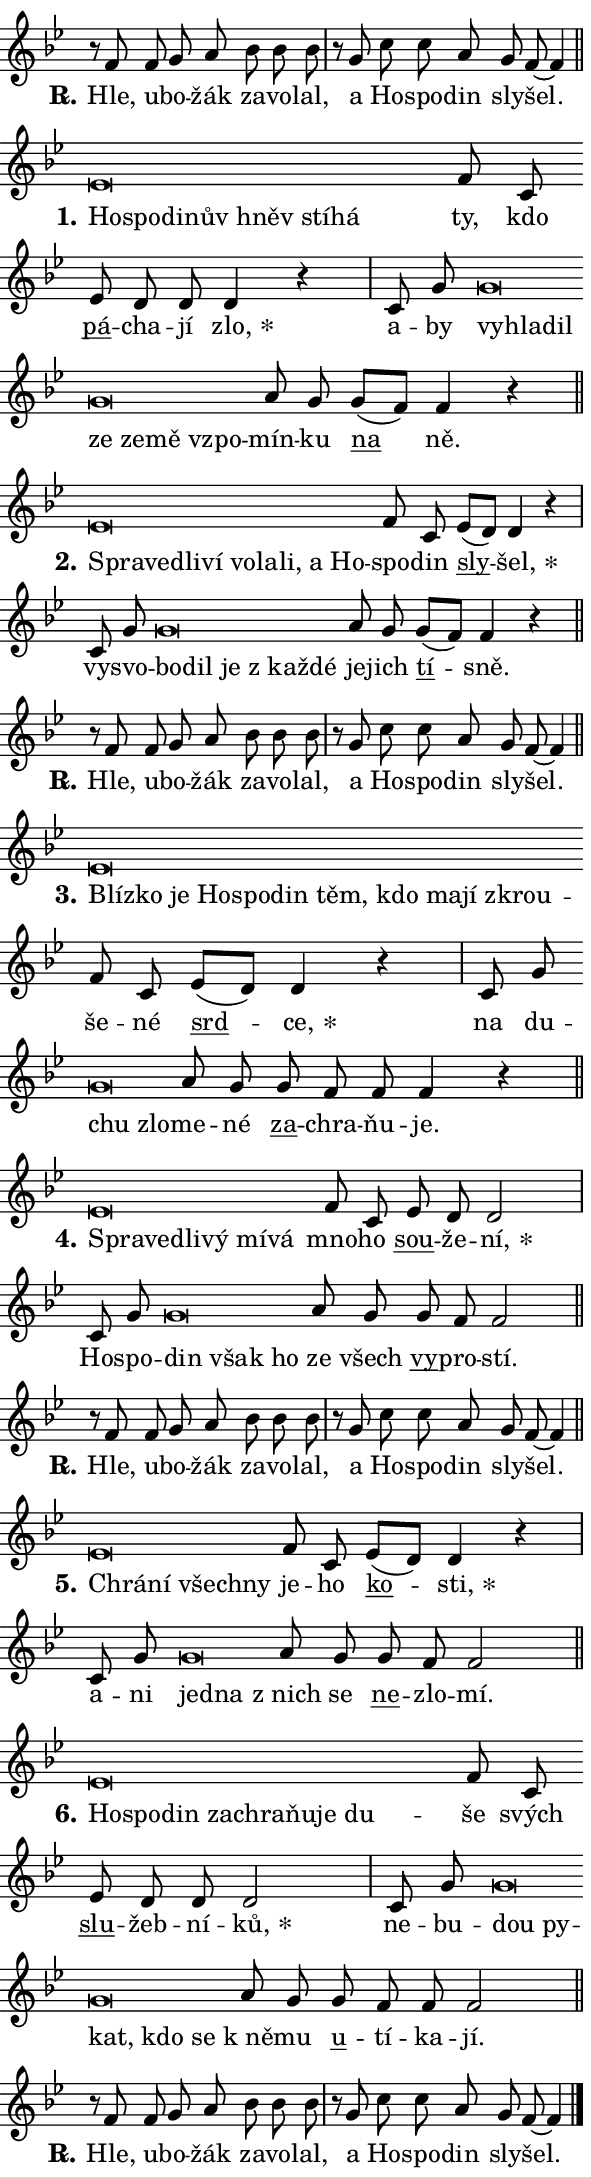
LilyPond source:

\version "2.24.0"
\header { tagline = "" }
\paper {
  indent = 0\cm
  top-margin = 0\cm
  right-margin = 0.13\cm % to fit lyric hyphens
  bottom-margin = 0\cm
  left-margin = 0\cm
  paper-width = 10\cm
  page-breaking = #ly:one-page-breaking
  system-system-spacing.basic-distance = #11
  score-system-spacing.basic-distance = #11
  ragged-last = ##f
}


%% Author: Thomas Morley
%% https://lists.gnu.org/archive/html/lilypond-user/2020-05/msg00002.html
#(define (line-position grob)
"Returns position of @var[grob} in current system:
   @code{'start}, if at first time-step
   @code{'end}, if at last time-step
   @code{'middle} otherwise
"
  (let* ((col (ly:item-get-column grob))
         (ln (ly:grob-object col 'left-neighbor))
         (rn (ly:grob-object col 'right-neighbor))
         (col-to-check-left (if (ly:grob? ln) ln col))
         (col-to-check-right (if (ly:grob? rn) rn col))
         (break-dir-left
           (and
             (ly:grob-property col-to-check-left 'non-musical #f)
             (ly:item-break-dir col-to-check-left)))
         (break-dir-right
           (and
             (ly:grob-property col-to-check-right 'non-musical #f)
             (ly:item-break-dir col-to-check-right))))
        (cond ((eqv? 1 break-dir-left) 'start)
              ((eqv? -1 break-dir-right) 'end)
              (else 'middle))))

#(define (tranparent-at-line-position vctor)
  (lambda (grob)
  "Relying on @code{line-position} select the relevant enry from @var{vctor}.
Used to determine transparency,"
    (case (line-position grob)
      ((end) (not (vector-ref vctor 0)))
      ((middle) (not (vector-ref vctor 1)))
      ((start) (not (vector-ref vctor 2))))))

noteHeadBreakVisibility =
#(define-music-function (break-visibility)(vector?)
"Makes @code{NoteHead}s transparent relying on @var{break-visibility}"
#{
  \override NoteHead.transparent =
    #(tranparent-at-line-position break-visibility)
#})

#(define delete-ledgers-for-transparent-note-heads
  (lambda (grob)
    "Reads whether a @code{NoteHead} is transparent.
If so this @code{NoteHead} is removed from @code{'note-heads} from
@var{grob}, which is supposed to be @code{LedgerLineSpanner}.
As a result ledgers are not printed for this @code{NoteHead}"
    (let* ((nhds-array (ly:grob-object grob 'note-heads))
           (nhds-list
             (if (ly:grob-array? nhds-array)
                 (ly:grob-array->list nhds-array)
                 '()))
           ;; Relies on the transparent-property being done before
           ;; Staff.LedgerLineSpanner.after-line-breaking is executed.
           ;; This is fragile ...
           (to-keep
             (remove
               (lambda (nhd)
                 (ly:grob-property nhd 'transparent #f))
               nhds-list)))
      ;; TODO find a better method to iterate over grob-arrays, similiar
      ;; to filter/remove etc for lists
      ;; For now rebuilt from scratch
      (set! (ly:grob-object grob 'note-heads)  '())
      (for-each
        (lambda (nhd)
          (ly:pointer-group-interface::add-grob grob 'note-heads nhd))
        to-keep))))

squashNotes = {
  \override NoteHead.X-extent = #'(-0.2 . 0.2)
  \override NoteHead.Y-extent = #'(-0.75 . 0)
  \override NoteHead.stencil =
    #(lambda (grob)
       (let ((pos (ly:grob-property grob 'staff-position)))
         (begin
           (if (< pos -7) (display "ERROR: Lower brevis then expected\n") (display ""))
           (if (<= pos -6) ly:text-interface::print ly:note-head::print))))
}
unSquashNotes = {
  \revert NoteHead.X-extent
  \revert NoteHead.Y-extent
  \revert NoteHead.stencil
}

hideNotes = \noteHeadBreakVisibility #begin-of-line-visible
unHideNotes = \noteHeadBreakVisibility #all-visible

% work-around for resetting accidentals
% https://lilypond.org/doc/v2.23/Documentation/notation/displaying-rhythms#unmetered-music
cadenzaMeasure = {
  \cadenzaOff
  \partial 1024 s1024
  \cadenzaOn
}

#(define-markup-command (accent layout props text) (markup?)
  "Underline accented syllable"
  (interpret-markup layout props
    #{\markup \override #'(offset . 4.3) \underline { #text }#}))

responsum = \markup \concat {
  "R" \hspace #-1.05 \path #0.1 #'((moveto 0 0.07) (lineto 0.9 0.8)) \hspace #0.05 "."
}

spaceSize = #0.6828661417322834 % exact space size for TeX Gyre Schola

\layout {
  \context {
    \Staff
    \remove "Time_signature_engraver"
    \override LedgerLineSpanner.after-line-breaking = #delete-ledgers-for-transparent-note-heads
  }
  \context {
    \Lyrics {
      \override LyricSpace.minimum-distance = \spaceSize
      \override LyricText.font-name = #"TeX Gyre Schola"
      \override LyricText.font-size = 1
      \override StanzaNumber.font-name = #"TeX Gyre Schola Bold"
      \override StanzaNumber.font-size = 1
    }
  }
  \context {
    \Score 
    \override NoteHead.text =
      #(lambda (grob) 
        (let ((pos (ly:grob-property grob 'staff-position)))
          #{\markup {
            \combine
              \halign #-0.55 \raise #(if (= pos -6) 0 0.5) \override #'(thickness . 2) \draw-line #'(3.2 . 0)
              \musicglyph "noteheads.sM1"
          }#}))
  }
}

% magnetic-lyrics.ily
%
%   written by
%     Jean Abou Samra <jean@abou-samra.fr>
%     Werner Lemberg <wl@gnu.org>
%
%   adapted by
%     Jiri Hon <jiri.hon@gmail.com>
%
% Version 2022-Apr-15

% https://www.mail-archive.com/lilypond-user@gnu.org/msg149350.html

#(define (Left_hyphen_pointer_engraver context)
   "Collect syllable-hyphen-syllable occurrences in lyrics and store
them in properties.  This engraver only looks to the left.  For
example, if the lyrics input is @code{foo -- bar}, it does the
following.

@itemize @bullet
@item
Set the @code{text} property of the @code{LyricHyphen} grob between
@q{foo} and @q{bar} to @code{foo}.

@item
Set the @code{left-hyphen} property of the @code{LyricText} grob with
text @q{foo} to the @code{LyricHyphen} grob between @q{foo} and
@q{bar}.
@end itemize

Use this auxiliary engraver in combination with the
@code{lyric-@/text::@/apply-@/magnetic-@/offset!} hook."
   (let ((hyphen #f)
         (text #f))
     (make-engraver
      (acknowledgers
       ((lyric-syllable-interface engraver grob source-engraver)
        (set! text grob)))
      (end-acknowledgers
       ((lyric-hyphen-interface engraver grob source-engraver)
        ;(when (not (grob::has-interface grob 'lyric-space-interface))
          (set! hyphen grob)));)
      ((stop-translation-timestep engraver)
       (when (and text hyphen)
         (ly:grob-set-object! text 'left-hyphen hyphen))
       (set! text #f)
       (set! hyphen #f)))))

#(define (lyric-text::apply-magnetic-offset! grob)
   "If the space between two syllables is less than the value in
property @code{LyricText@/.details@/.squash-threshold}, move the right
syllable to the left so that it gets concatenated with the left
syllable.

Use this function as a hook for
@code{LyricText@/.after-@/line-@/breaking} if the
@code{Left_@/hyphen_@/pointer_@/engraver} is active."
   (let ((hyphen (ly:grob-object grob 'left-hyphen #f)))
     (when hyphen
       (let ((left-text (ly:spanner-bound hyphen LEFT)))
         (when (grob::has-interface left-text 'lyric-syllable-interface)
           (let* ((common (ly:grob-common-refpoint grob left-text X))
                  (this-x-ext (ly:grob-extent grob common X))
                  (left-x-ext
                   (begin
                     ;; Trigger magnetism for left-text.
                     (ly:grob-property left-text 'after-line-breaking)
                     (ly:grob-extent left-text common X)))
                  ;; `delta` is the gap width between two syllables.
                  (delta (- (interval-start this-x-ext)
                            (interval-end left-x-ext)))
                  (details (ly:grob-property grob 'details))
                  (threshold (assoc-get 'squash-threshold details 0.2)))
             (when (< delta threshold)
               (let* (;; We have to manipulate the input text so that
                      ;; ligatures crossing syllable boundaries are not
                      ;; disabled.  For languages based on the Latin
                      ;; script this is essentially a beautification.
                      ;; However, for non-Western scripts it can be a
                      ;; necessity.
                      (lt (ly:grob-property left-text 'text))
                      (rt (ly:grob-property grob 'text))
                      (is-space (grob::has-interface hyphen 'lyric-space-interface))
                      (space (if is-space " " ""))
                      (extra-delta (if is-space spaceSize 0))
                      ;; Append new syllable.
                      (ltrt-space (if (and (string? lt) (string? rt))
                                (string-append lt space rt)
                                (make-concat-markup (list lt space rt))))
                      ;; Right-align `ltrt` to the right side.
                      (ltrt-space-markup (grob-interpret-markup
                               grob
                               (make-translate-markup
                                (cons (interval-length this-x-ext) 0)
                                (make-right-align-markup ltrt-space)))))
                 (begin
                   ;; Don't print `left-text`.
                   (ly:grob-set-property! left-text 'stencil #f)
                   ;; Set text and stencil (which holds all collected
                   ;; syllables so far) and shift it to the left.
                   (ly:grob-set-property! grob 'text ltrt-space)
                   (ly:grob-set-property! grob 'stencil ltrt-space-markup)
                   (ly:grob-translate-axis! grob (- (- delta extra-delta)) X))))))))))


#(define (lyric-hyphen::displace-bounds-first grob)
   ;; Make very sure this callback isn't triggered too early.
   (let ((left (ly:spanner-bound grob LEFT))
         (right (ly:spanner-bound grob RIGHT)))
     (ly:grob-property left 'after-line-breaking)
     (ly:grob-property right 'after-line-breaking)
     (ly:lyric-hyphen::print grob)))

squashThreshold = #0.4

\layout {
  \context {
    \Lyrics
    \consists #Left_hyphen_pointer_engraver
    \override LyricText.after-line-breaking =
      #lyric-text::apply-magnetic-offset!
    \override LyricHyphen.stencil = #lyric-hyphen::displace-bounds-first
    \override LyricText.details.squash-threshold = \squashThreshold
    \override LyricHyphen.minimum-distance = 0
    \override LyricHyphen.minimum-length = \squashThreshold
  }
}

squashText = \override LyricText.details.squash-threshold = 9999
unSquashText = \override LyricText.details.squash-threshold = \squashThreshold

leftText = \override LyricText.self-alignment-X = #LEFT
unLeftText = \revert LyricText.self-alignment-X

starOffset = #(lambda (grob) 
                (let ((x_offset (ly:self-alignment-interface::aligned-on-x-parent grob)))
                  (if (= x_offset 0) 0 (+ x_offset 1.2))))

star = #(define-music-function (syllable)(string?)
"Append star separator at the end of a syllable"
#{
  \once \override LyricText.X-offset = #starOffset
  \lyricmode { \markup {
    #syllable
    \override #'((font-name . "TeX Gyre Schola Bold")) \hspace #0.2 \lower #0.65 \larger "*"
  } }
#})

starAccent = #(define-music-function (syllable)(string?)
"Append star separator at the end of a syllable and make accent"
#{
  \once \override LyricText.X-offset = #starOffset
  \lyricmode { \markup {
    \accent #syllable
    \override #'((font-name . "TeX Gyre Schola Bold")) \hspace #0.2 \lower #0.65 \larger "*"
  } }
#})

breath = #(define-music-function (syllable)(string?)
"Append breathing indicator at the end of a syllable"
#{
  \lyricmode { \markup { #syllable "+" } }
#})

optionalBreath = #(define-music-function (syllable)(string?)
"Append optional breathing indicator at the end of a syllable"
#{
  \lyricmode { \markup { #syllable "(+)" } }
#})


\score {
    <<
        \new Voice = "melody" { \cadenzaOn \key bes \major \relative { r8 f' f g a bes bes bes \cadenzaMeasure \bar "|" r g c c a g f~ f4 \cadenzaMeasure \bar "||" \break } }
        \new Lyrics \lyricsto "melody" { \lyricmode { \set stanza = \responsum
Hle, u -- bo -- žák za -- vo -- lal, a Ho -- spo -- din sly -- šel. } }
    >>
    \layout {}
}

\score {
    <<
        \new Voice = "melody" { \cadenzaOn \key bes \major \relative { \squashNotes es'\breve*1/16 \hideNotes \breve*1/16 \bar "" \breve*1/16 \bar "" \breve*1/16 \bar "" \breve*1/16 \bar "" \breve*1/16 \breve*1/16 \bar "" \unHideNotes \unSquashNotes f8 c \bar "" es d d d4 r \cadenzaMeasure \bar "|" c8 g' \bar "" \squashNotes g\breve*1/16 \hideNotes \breve*1/16 \bar "" \breve*1/16 \bar "" \breve*1/16 \bar "" \breve*1/16 \bar "" \breve*1/16 \breve*1/16 \bar "" \unHideNotes \unSquashNotes a8 g \bar "" g[( f)] f4 r \cadenzaMeasure \bar "||" \break } }
        \new Lyrics \lyricsto "melody" { \lyricmode { \set stanza = "1."
\leftText Ho -- \squashText spo -- di -- nův hněv stí -- há \unLeftText \unSquashText ty, kdo \markup \accent pá -- cha -- jí \star zlo, a -- by \leftText vy -- \squashText hla -- dil ze ze -- mě vzpo -- \unLeftText \unSquashText mín -- ku \markup \accent na ně. } }
    >>
    \layout {}
}

\score {
    <<
        \new Voice = "melody" { \cadenzaOn \key bes \major \relative { \squashNotes es'\breve*1/16 \hideNotes \breve*1/16 \bar "" \breve*1/16 \bar "" \breve*1/16 \bar "" \breve*1/16 \bar "" \breve*1/16 \bar "" \breve*1/16 \bar "" \breve*1/16 \breve*1/16 \bar "" \unHideNotes \unSquashNotes f8 c \bar "" es[( d)] d4 r \cadenzaMeasure \bar "|" c8 g' \bar "" \squashNotes g\breve*1/16 \hideNotes \breve*1/16 \bar "" \breve*1/16 \bar "" \breve*1/16 \breve*1/16 \bar "" \unHideNotes \unSquashNotes a8 g \bar "" g[( f)] f4 r \cadenzaMeasure \bar "||" \break } }
        \new Lyrics \lyricsto "melody" { \lyricmode { \set stanza = "2."
\leftText Spra -- \squashText ve -- dli -- ví vo -- la -- li, a Ho -- \unLeftText \unSquashText spo -- din \markup \accent sly -- \star šel, vy -- svo -- \leftText bo -- \squashText dil je "z kaž" -- dé \unLeftText \unSquashText je -- jich \markup \accent tí -- sně. } }
    >>
    \layout {}
}

\score {
    <<
        \new Voice = "melody" { \cadenzaOn \key bes \major \relative { r8 f' f g a bes bes bes \cadenzaMeasure \bar "|" r g c c a g f~ f4 \cadenzaMeasure \bar "||" \break } }
        \new Lyrics \lyricsto "melody" { \lyricmode { \set stanza = \responsum
Hle, u -- bo -- žák za -- vo -- lal, a Ho -- spo -- din sly -- šel. } }
    >>
    \layout {}
}

\score {
    <<
        \new Voice = "melody" { \cadenzaOn \key bes \major \relative { \squashNotes es'\breve*1/16 \hideNotes \breve*1/16 \bar "" \breve*1/16 \bar "" \breve*1/16 \bar "" \breve*1/16 \bar "" \breve*1/16 \bar "" \breve*1/16 \bar "" \breve*1/16 \bar "" \breve*1/16 \bar "" \breve*1/16 \breve*1/16 \bar "" \unHideNotes \unSquashNotes f8 c \bar "" es[( d)] d4 r \cadenzaMeasure \bar "|" c8 g' \bar "" \squashNotes g\breve*1/16 \hideNotes \breve*1/16 \bar "" \unHideNotes \unSquashNotes a8 g \bar "" g f f f4 r \cadenzaMeasure \bar "||" \break } }
        \new Lyrics \lyricsto "melody" { \lyricmode { \set stanza = "3."
\leftText Blíz -- \squashText ko je Ho -- spo -- din těm, kdo ma -- jí zkrou -- \unLeftText \unSquashText še -- né \markup \accent srd -- \star ce, na du -- \leftText chu \squashText zlo -- \unLeftText \unSquashText me -- né \markup \accent za -- chra -- ňu -- je. } }
    >>
    \layout {}
}

\score {
    <<
        \new Voice = "melody" { \cadenzaOn \key bes \major \relative { \squashNotes es'\breve*1/16 \hideNotes \breve*1/16 \bar "" \breve*1/16 \bar "" \breve*1/16 \bar "" \breve*1/16 \breve*1/16 \bar "" \unHideNotes \unSquashNotes f8 c \bar "" es d d2 \cadenzaMeasure \bar "|" c8 g' \bar "" \squashNotes g\breve*1/16 \hideNotes \breve*1/16 \breve*1/16 \bar "" \unHideNotes \unSquashNotes a8 g \bar "" g f f2 \cadenzaMeasure \bar "||" \break } }
        \new Lyrics \lyricsto "melody" { \lyricmode { \set stanza = "4."
\leftText Spra -- \squashText ve -- dli -- vý mí -- vá \unLeftText \unSquashText mno -- ho \markup \accent sou -- že -- \star ní, Ho -- spo -- \leftText din \squashText však ho \unLeftText \unSquashText ze všech \markup \accent vy -- pro -- stí. } }
    >>
    \layout {}
}

\score {
    <<
        \new Voice = "melody" { \cadenzaOn \key bes \major \relative { r8 f' f g a bes bes bes \cadenzaMeasure \bar "|" r g c c a g f~ f4 \cadenzaMeasure \bar "||" \break } }
        \new Lyrics \lyricsto "melody" { \lyricmode { \set stanza = \responsum
Hle, u -- bo -- žák za -- vo -- lal, a Ho -- spo -- din sly -- šel. } }
    >>
    \layout {}
}

\score {
    <<
        \new Voice = "melody" { \cadenzaOn \key bes \major \relative { \squashNotes es'\breve*1/16 \hideNotes \breve*1/16 \bar "" \breve*1/16 \breve*1/16 \bar "" \unHideNotes \unSquashNotes f8 c \bar "" es[( d)] d4 r \cadenzaMeasure \bar "|" c8 g' \bar "" \squashNotes g\breve*1/16 \hideNotes \breve*1/16 \bar "" \unHideNotes \unSquashNotes a8 g \bar "" g f f2 \cadenzaMeasure \bar "||" \break } }
        \new Lyrics \lyricsto "melody" { \lyricmode { \set stanza = "5."
\leftText Chrá -- \squashText ní všech -- ny \unLeftText \unSquashText je -- ho \markup \accent ko -- \star sti, a -- ni \leftText jed -- \squashText na \unLeftText \unSquashText "z nich" se \markup \accent ne -- zlo -- mí. } }
    >>
    \layout {}
}

\score {
    <<
        \new Voice = "melody" { \cadenzaOn \key bes \major \relative { \squashNotes es'\breve*1/16 \hideNotes \breve*1/16 \bar "" \breve*1/16 \bar "" \breve*1/16 \bar "" \breve*1/16 \bar "" \breve*1/16 \bar "" \breve*1/16 \breve*1/16 \bar "" \unHideNotes \unSquashNotes f8 c \bar "" es d d d2 \cadenzaMeasure \bar "|" c8 g' \bar "" \squashNotes g\breve*1/16 \hideNotes \breve*1/16 \bar "" \breve*1/16 \bar "" \breve*1/16 \breve*1/16 \bar "" \unHideNotes \unSquashNotes a8 g \bar "" g f f f2 \cadenzaMeasure \bar "||" \break } }
        \new Lyrics \lyricsto "melody" { \lyricmode { \set stanza = "6."
\leftText Ho -- \squashText spo -- din za -- chra -- ňu -- je du -- \unLeftText \unSquashText še svých \markup \accent slu -- žeb -- ní -- \star ků, ne -- bu -- \leftText dou \squashText py -- kat, kdo se \unLeftText \unSquashText "k ně" -- mu \markup \accent u -- tí -- ka -- jí. } }
    >>
    \layout {}
}

\score {
    <<
        \new Voice = "melody" { \cadenzaOn \key bes \major \relative { r8 f' f g a bes bes bes \cadenzaMeasure \bar "|" r g c c a g f~ f4 \cadenzaMeasure \bar "||" \break } \bar "|." }
        \new Lyrics \lyricsto "melody" { \lyricmode { \set stanza = \responsum
Hle, u -- bo -- žák za -- vo -- lal, a Ho -- spo -- din sly -- šel. } }
    >>
    \layout {}
}
